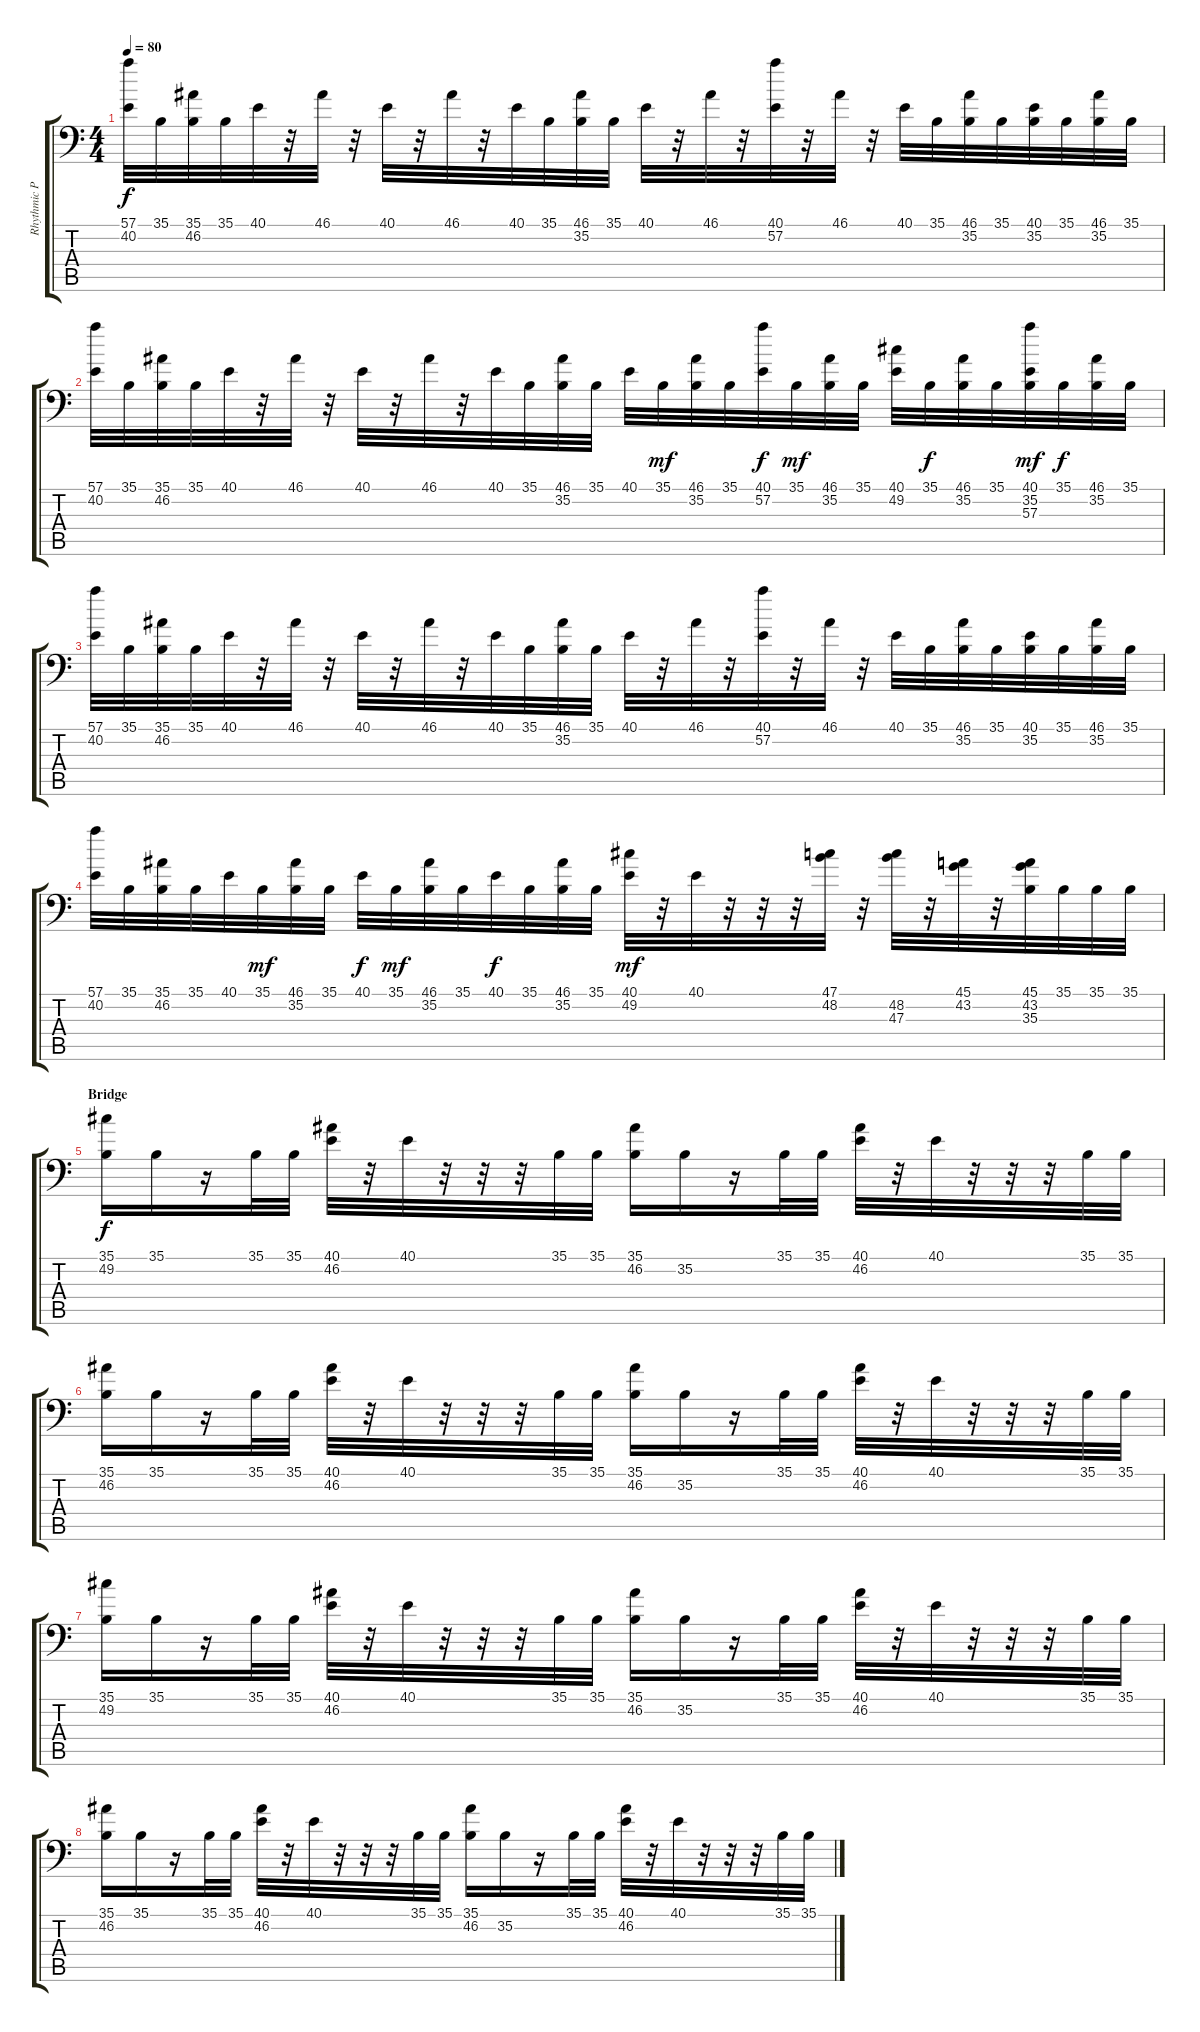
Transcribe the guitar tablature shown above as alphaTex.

\track ("Rhythmic Percussion" "Rhythmic P") {instrument acousticgrandpiano}
\staff {score tabs}
\tuning (C-1 C-1 C-1 C-1 C-1 C-1) {hide}
\ts (4 4)
\tempo 80
\clef f4
\ks c
(57.1 40.2).32{dy f} 35.1.32 (35.1 46.2).32 35.1.32 40.1.32 r.32 46.1.32 r.32 40.1.32 r.32 46.1.32 r.32 40.1.32 35.1.32 (46.1 35.2).32 35.1.32 40.1.32 r.32 46.1.32 r.32 (40.1 57.2).32 r.32 46.1.32 r.32 40.1.32 35.1.32 (46.1 35.2).32 35.1.32 (40.1 35.2).32 35.1.32 (46.1 35.2).32 35.1.32 |
(57.1 40.2).32 35.1.32 (35.1 46.2).32 35.1.32 40.1.32 r.32 46.1.32 r.32 40.1.32 r.32 46.1.32 r.32 40.1.32 35.1.32 (46.1 35.2).32 35.1.32 40.1.32 35.1.32{dy mf} (46.1 35.2).32 35.1.32 (40.1 57.2).32{dy f} 35.1.32{dy mf} (46.1 35.2).32 35.1.32 (40.1 49.2).32 35.1.32{dy f} (46.1 35.2).32 35.1.32 (40.1 35.2 57.3).32{dy mf} 35.1.32{dy f} (46.1 35.2).32 35.1.32 |
(57.1 40.2).32 35.1.32 (35.1 46.2).32 35.1.32 40.1.32 r.32 46.1.32 r.32 40.1.32 r.32 46.1.32 r.32 40.1.32 35.1.32 (46.1 35.2).32 35.1.32 40.1.32 r.32 46.1.32 r.32 (40.1 57.2).32 r.32 46.1.32 r.32 40.1.32 35.1.32 (46.1 35.2).32 35.1.32 (40.1 35.2).32 35.1.32 (46.1 35.2).32 35.1.32 |
(57.1 40.2).32 35.1.32 (35.1 46.2).32 35.1.32 40.1.32 35.1.32{dy mf} (46.1 35.2).32 35.1.32 40.1.32{dy f} 35.1.32{dy mf} (46.1 35.2).32 35.1.32 40.1.32{dy f} 35.1.32 (46.1 35.2).32 35.1.32 (40.1 49.2).32{dy mf} r.32 40.1.32 r.32 r.32 r.32 (47.1 48.2).32 r.32 (48.2 47.3).32 r.32 (45.1 43.2).32 r.32 (45.1 43.2 35.3).32 35.1.32 35.1.32 35.1.32 |
\section ("" "Bridge")
(35.1 49.2).16{dy f} 35.1.16 r.16 35.1.32 35.1.32 (40.1 46.2).32 r.32 40.1.32 r.32 r.32 r.32 35.1.32 35.1.32 (35.1 46.2).16 35.2.16 r.16 35.1.32 35.1.32 (40.1 46.2).32 r.32 40.1.32 r.32 r.32 r.32 35.1.32 35.1.32 |
(35.1 46.2).16 35.1.16 r.16 35.1.32 35.1.32 (40.1 46.2).32 r.32 40.1.32 r.32 r.32 r.32 35.1.32 35.1.32 (35.1 46.2).16 35.2.16 r.16 35.1.32 35.1.32 (40.1 46.2).32 r.32 40.1.32 r.32 r.32 r.32 35.1.32 35.1.32 |
(35.1 49.2).16 35.1.16 r.16 35.1.32 35.1.32 (40.1 46.2).32 r.32 40.1.32 r.32 r.32 r.32 35.1.32 35.1.32 (35.1 46.2).16 35.2.16 r.16 35.1.32 35.1.32 (40.1 46.2).32 r.32 40.1.32 r.32 r.32 r.32 35.1.32 35.1.32 |
(35.1 46.2).16 35.1.16 r.16 35.1.32 35.1.32 (40.1 46.2).32 r.32 40.1.32 r.32 r.32 r.32 35.1.32 35.1.32 (35.1 46.2).16 35.2.16 r.16 35.1.32 35.1.32 (40.1 46.2).32 r.32 40.1.32 r.32 r.32 r.32 35.1.32 35.1.32
